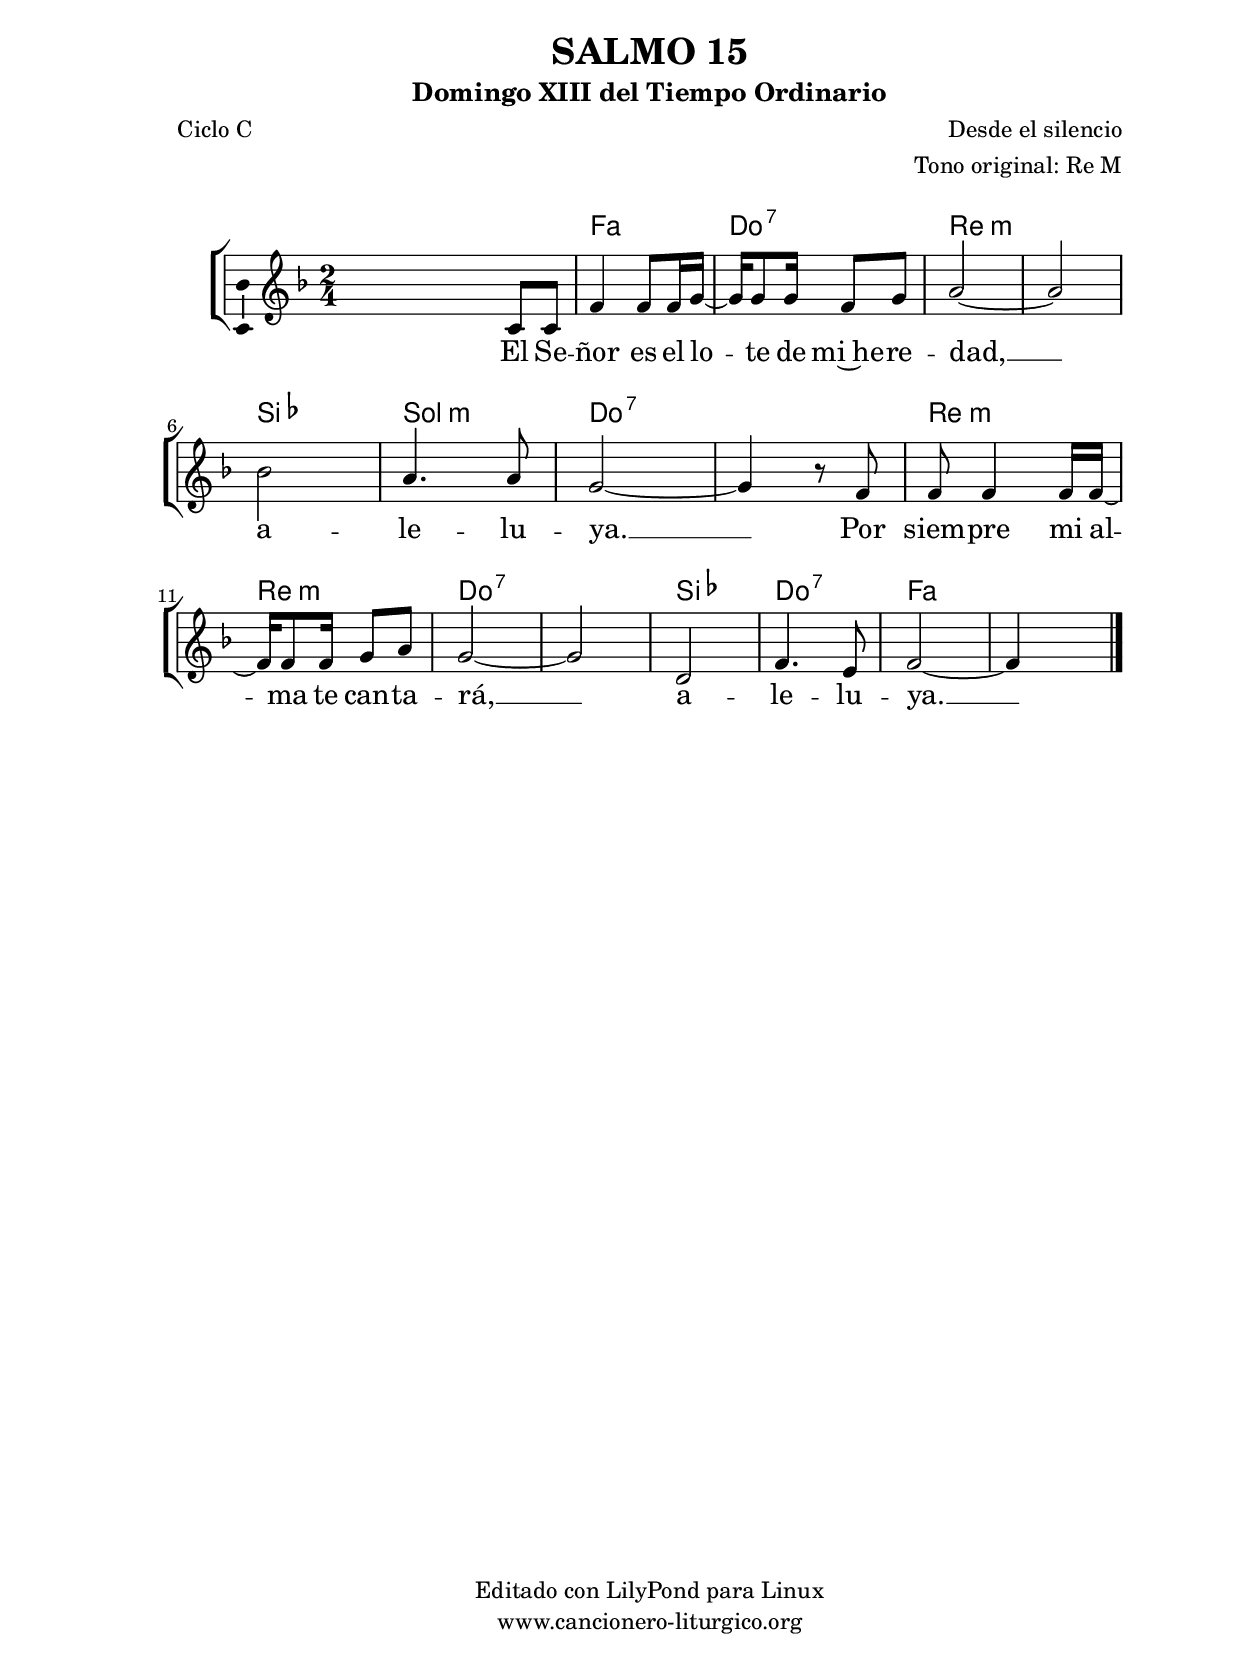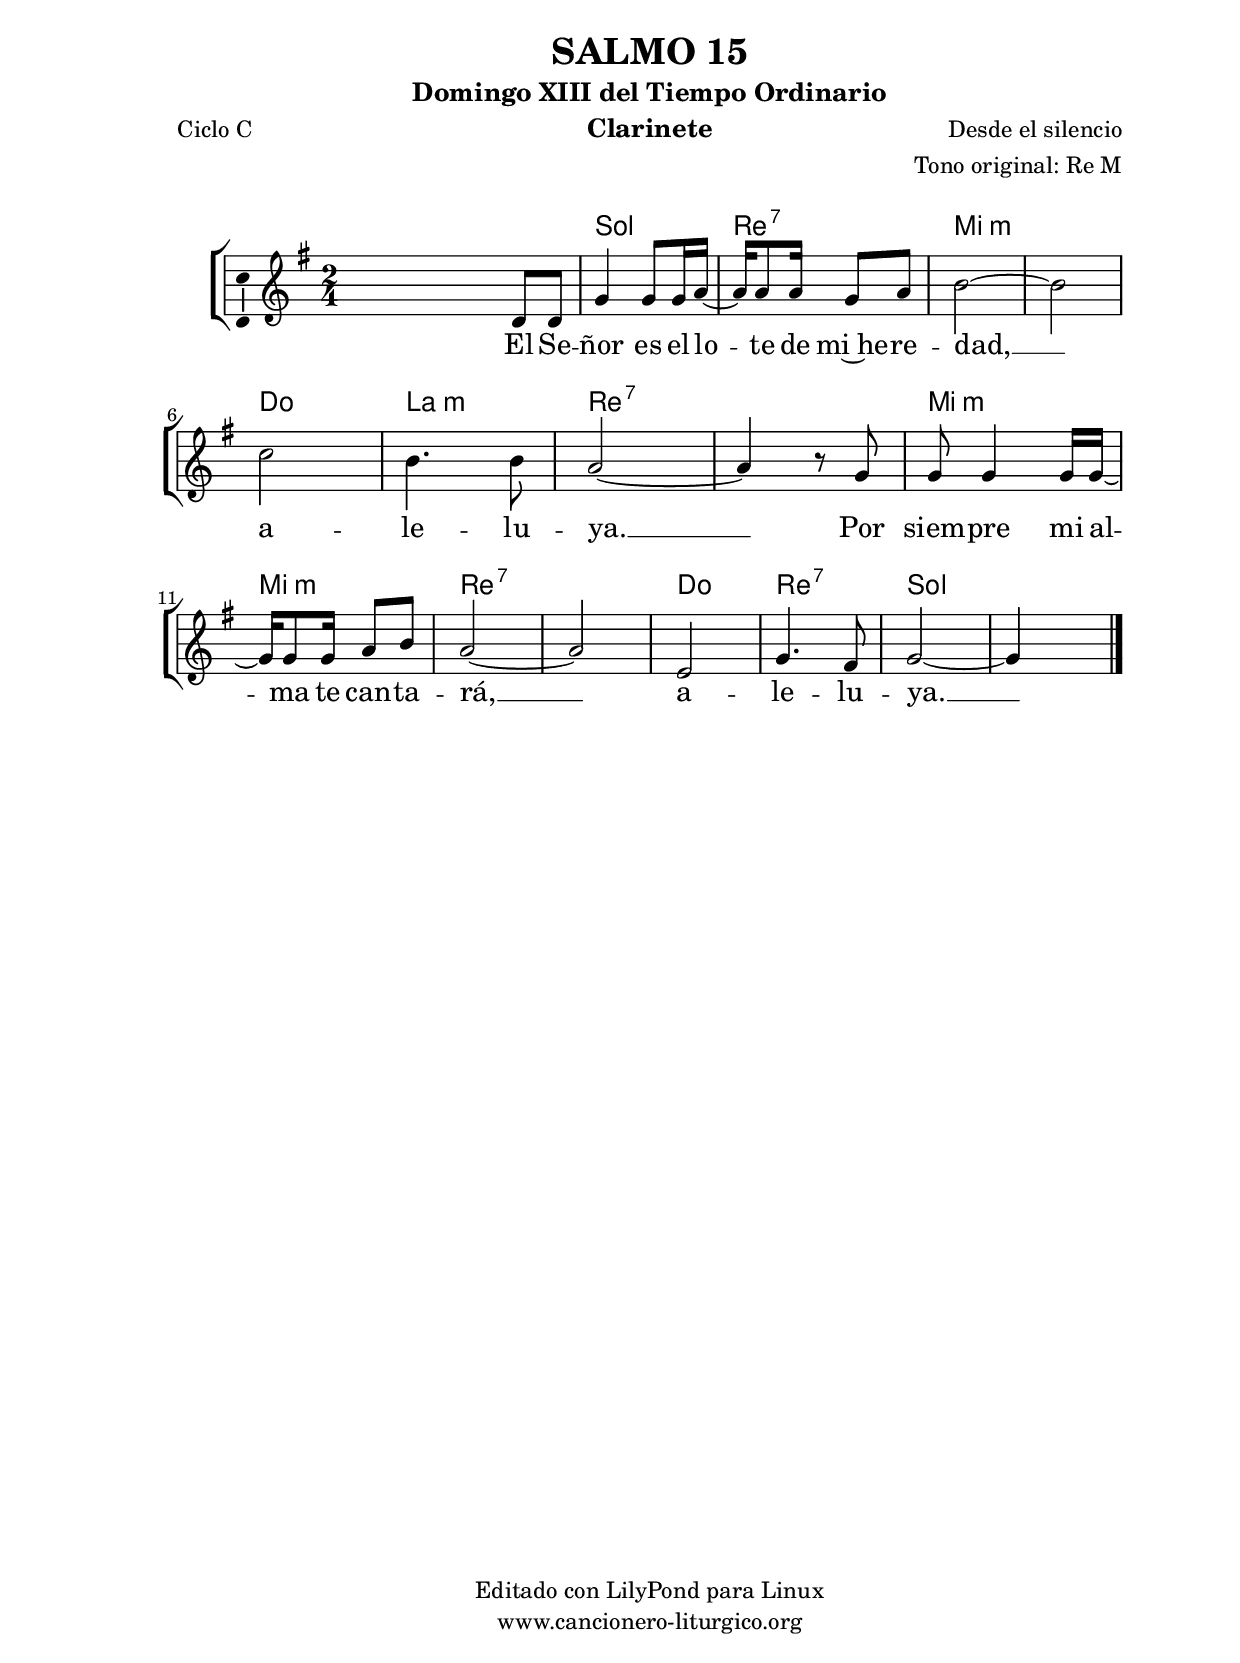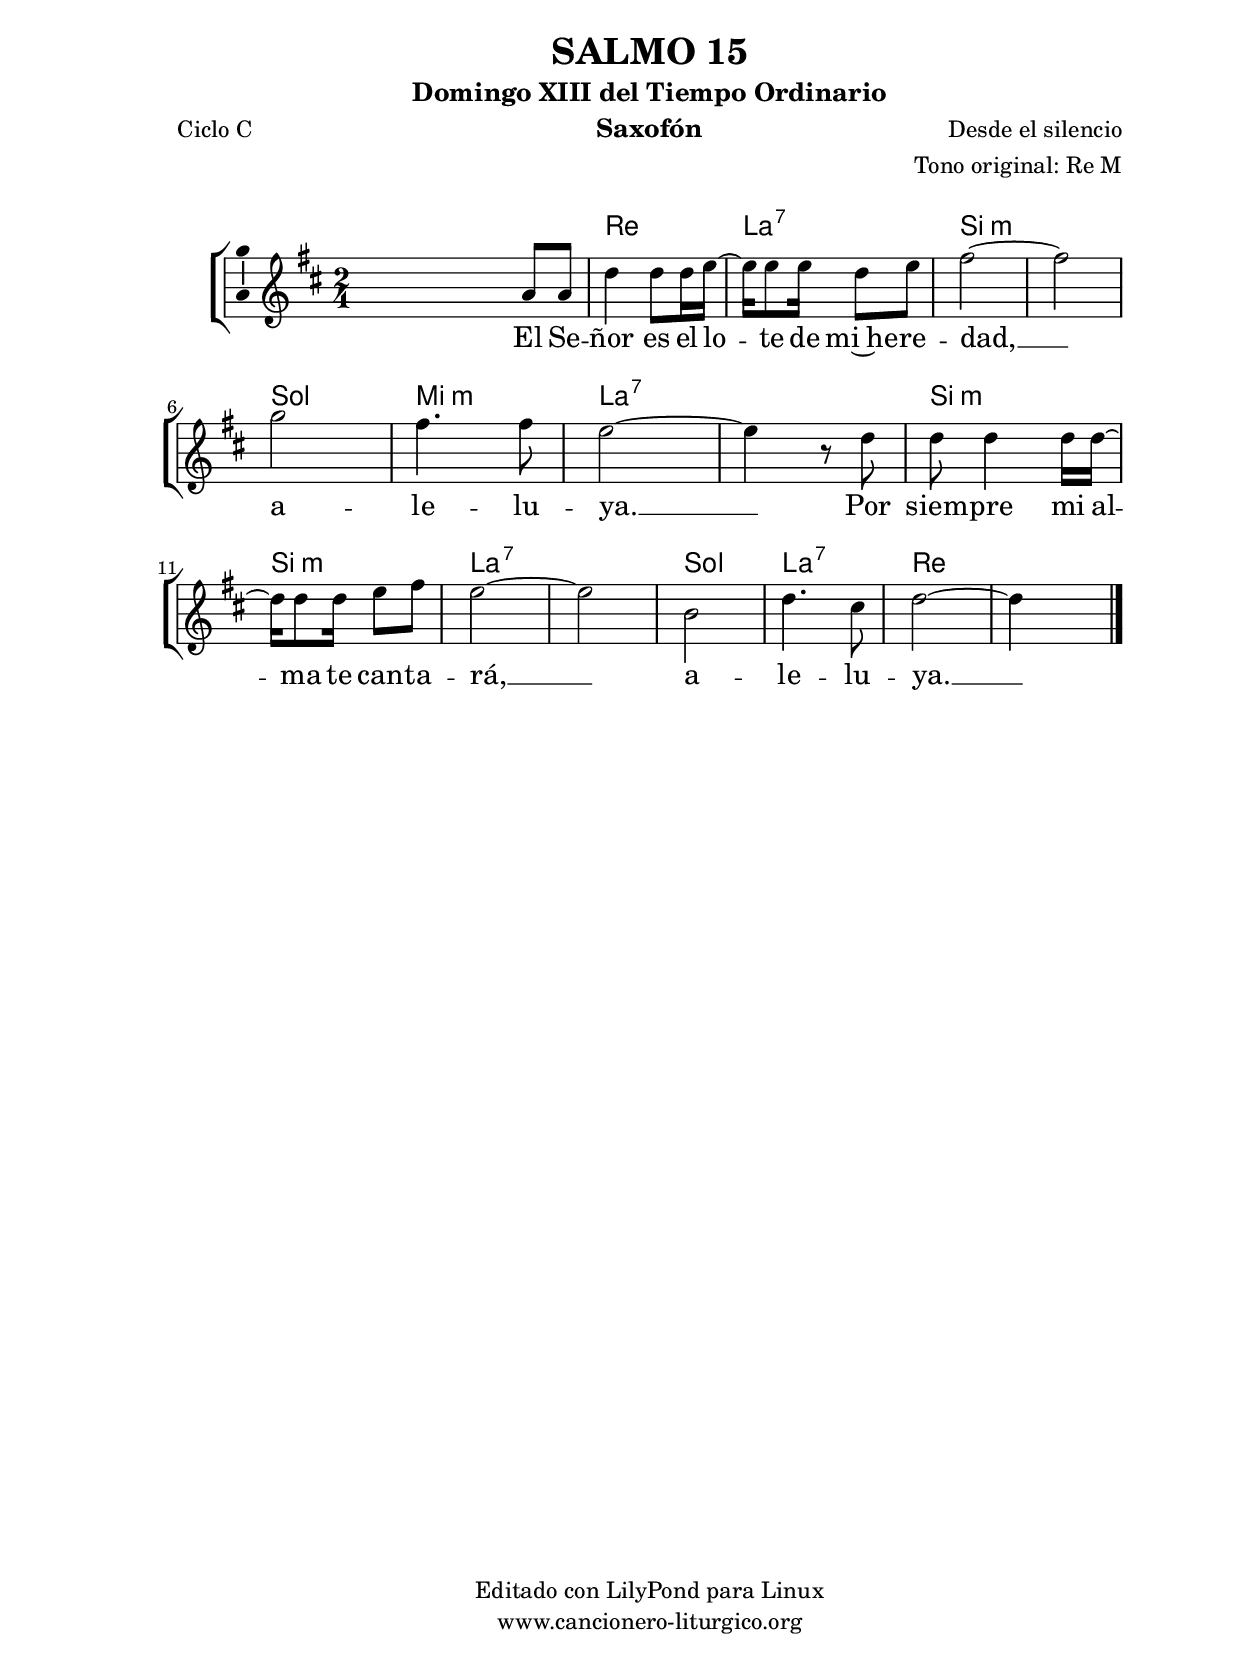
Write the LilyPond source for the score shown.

%
%para convertir .midi en .wav:
%timidity filename.midi -Ow -o finename.wav
%
%
%Para convertir de .wav a .mp3:
%lame -h -m j filename.wav
%
%
%para escuchar el midi:
%timidity nombrefichero.midi
%


%versión de lilypond para la que se ha escrito esta partitura:
\version "2.16.0"

	%Tamaño papel
	#(set-default-paper-size "a4")
	%Tamaño partitura
	#(set-global-staff-size 20)
	%No responde al pulsar sobre una nota
	#(ly:set-option 'point-and-click #f)

%parámetros del encabezamiento:
\header {
	title = "SALMO 15"
	subtitle = "Domingo XIII del Tiempo Ordinario"
	composer = "Desde el silencio"
	poet = "Ciclo C"
	meter = ""
	arranger = "Tono original: Re M"
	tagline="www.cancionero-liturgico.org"
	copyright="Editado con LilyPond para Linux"
	}

%parámetros asociados al papel:
\paper  {
	oddHeaderMarkup = \markup {\fill-line { \on-the-fly #not-first-page \fromproperty #'header:title \on-the-fly #not-first-page \fromproperty #'header:composer }}
	evenHeaderMarkup = \markup {\fill-line { \fromproperty #'header:composer \fromproperty #'header:title }}
	#(set-paper-size "a4")
	print-page-number = ##f
	first-page-number = 1
	print-first-page-number = ##f
%	head-separation = 3.0 \cm
	top-margin = 2.0 \cm
	bottom-margin = 0.5\cm
%%%	bottom-margin = -1.0\cm
	left-margin = 3.0 \cm
	line-width = 16.0 \cm 
	indent = 8\mm
	interscoreline = 2.\mm
	between-system-space = 15\mm
%	para que las partituras no llenen la hoja:
	ragged-bottom = ##t
%	idem para la última hoja:
	ragged-last-bottom = ##f
%	para que las partituras llenen el ancho del papel:
	ragged-last = ##f
	after-title-space = 2.5 \cm
%page-count=1
%system-count=3

	%Flexible Vertical Spacing
%	markup-markup-spacing =
%	#'((basic-distance . 15) (minimum-distance . 15) (padding . 3))
	markup-system-spacing =
	#'((basic-distance . 15) (minimum-distance . 15) (padding . 3))
	system-system-spacing =
	#'((basic-distance . 15) (minimum-distance . 15) (padding . 3))
	score-system-spacing =
	#'((basic-distance . 15) (minimum-distance . 15) (padding . 5))
%	top-system-spacing = % header
%	#'((basic-distance . 8) (minimum-distance . 0) (padding . 3))
%	top-markup-spacing =
%	#'((basic-distance . 20) (minimum-distance . 20) (padding . 3))
	last-bottom-spacing = % footer
	#'((basic-distance . 5) (minimum-distance . 5) (padding . 3))
%	score-markup-spacing =
%	#'((basic-distance . 16) (minimum-distance . 13) (padding . 3))

	}


%parámetros que afectan a toda la partitura:
global =  {
	%clave de sol (G):
	\clef G
	%armadura:
	\transpose d f
	\key d \major
	\tempo 4=70
	\set Score.tempoHideNote = ##t
	}


acordes = {
	\italianChords
	\chordmode {
	\transpose d f
{
s2
d2 a:7 b:m b:m g e:m a:7 a:7
b:m b:m a:7 a:7 g a:7 d
s2
	}
	}
}


melodia = 
	\transpose d f
{
	\relative c'{
	\time 2/4

s4 a8 a
d4 d8 d16 e~
e16 e8 e16 d8 e
fis2~
fis2

\break

g2
fis4. fis8
e2~
e4 r8 d8
d8 d4 d16 d~

\break

d16 d8 d16 e8 fis
e2~
e2
b2
d4. cis8
d2~
d4 s4

	\bar "|."
	}
	}


texto = \lyricmode {
El Se -- ñor es el lo -- te de mi~he -- re -- dad, __
a -- le -- lu -- ya. __
Por siem -- pre mi al -- ma te can -- ta -- rá, __
a -- le -- lu -- ya. __
	}


acordesStaff = \context ChordNames = acordesStaff <<
	\set chordChanges = ##t
	\acordes
	>>


vozStaff = \context Voice = vozStaff
\with {\consists "Ambitus_engraver"}
<<
%	\set Staff.instrumentName = ""
%	\set Staff.shortInstrumentName = ""
%	\set Staff.midiInstrument = #"clarinet"
%	\set Staff.midiInstrument = #"cello"
%	\set Staff.midiInstrument = #"flute"
	\set Staff.midiInstrument = #"electric guitar (jazz)"
%	\set Staff.midiInstrument = #"english horn"
%	\set Staff.midiInstrument = #"violin"
%	\set Staff.midiInstrument = #"glockenspiel"
	\set Staff.midiMinimumVolume = #0.7
	\set Staff.midiMaximumVolume = #0.9
	\global
	\melodia
	>>

textoStaff = \context Lyrics = textoStaff <<
	\lyricsto vozStaff \texto
	>>

\book {
	\score {
		\context ChoirStaff {
			\override StaffGroup.SystemStartBracket #'collapse-height = #1
			\override Score.SystemStartBar #'collapse-height = #1
			<<
			\acordesStaff
			\vozStaff
			\textoStaff
			>>
			}
		\layout {
	    		\context {
				\Lyrics
				\override LyricText #'font-size = #2
				}
	   		 \context {
				\Score
				%fontSize = #3
				\override StaffSymbol #'staff-space = #(magstep +3)
				%\override Beam #'thickness = #0.55
				%\override SpacingSpanner #'spacing-increment = #1.0
				%\override Slur #'height-limit = #1.5
				}
			}
		}
	\score {
		\unfoldRepeats
		\context ChoirStaff {
			<<
			\acordesStaff
			\vozStaff
			>>
			}
		\midi {
	  		\context {
	  			\Score
				tempoWholesPerMinute = #(ly:make-moment 70 4)
				}
			}
		}
	}

%Partitura para clarinete
#(define output-suffix "C")
\book {
	\header{
		instrument = "Clarinete"
		}
	\score {
		\context ChoirStaff {
			\override StaffGroup.SystemStartBracket #'collapse-height = #1
			\override Score.SystemStartBar #'collapse-height = #1
\transpose c d
			<<
			\acordesStaff
			\vozStaff
			\textoStaff
			>>
			}
		\layout {
	    		\context {
				\Lyrics
				\override LyricText #'font-size = #2
				}
	   		 \context {
				\Score
				%fontSize = #3
				\override StaffSymbol #'staff-space = #(magstep +3)
				%\override Beam #'thickness = #0.55
				%\override SpacingSpanner #'spacing-increment = #1.0
				%\override Slur #'height-limit = #1.5
				}
			}
		}
	}

%Partitura para saxofón
#(define output-suffix "S")
\book {
	\header{
		instrument = "Saxofón"
		}
	\score {
		\context ChoirStaff {
			\override StaffGroup.SystemStartBracket #'collapse-height = #1
			\override Score.SystemStartBar #'collapse-height = #1
\transpose c a
			<<
			\acordesStaff
			\vozStaff
			\textoStaff
			>>
			}
		\layout {
	    		\context {
				\Lyrics
				\override LyricText #'font-size = #2
				}
	   		 \context {
				\Score
				%fontSize = #3
				\override StaffSymbol #'staff-space = #(magstep +3)
				%\override Beam #'thickness = #0.55
				%\override SpacingSpanner #'spacing-increment = #1.0
				%\override Slur #'height-limit = #1.5
				}
			}
		}
	}

